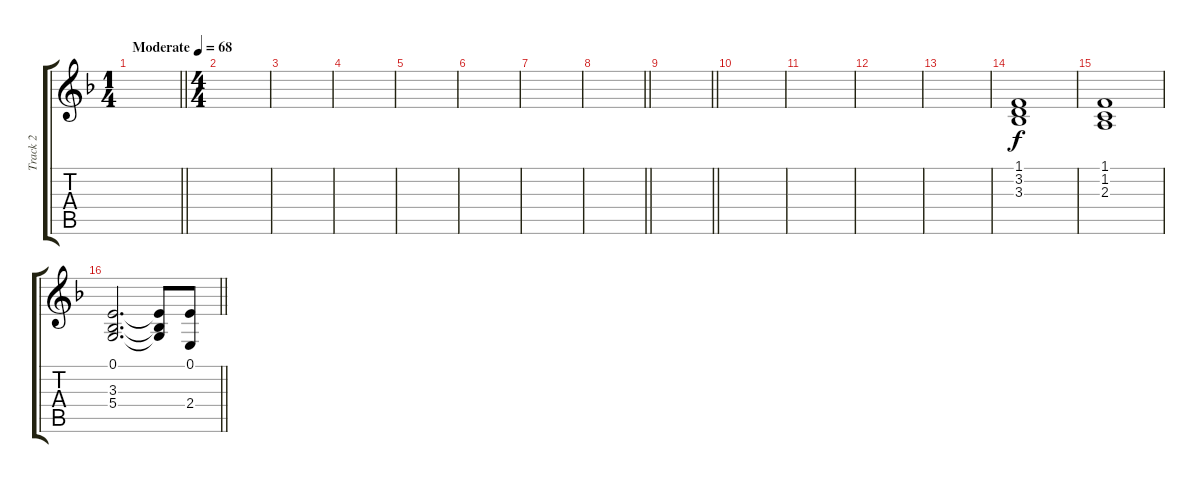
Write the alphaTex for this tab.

\track ("Track 2" "Track 2") {instrument choiraahs}
\staff {score tabs}
\tuning (E4 B3 G3 D3 A2 E2) {hide}
\ts (1 4)
\tempo (68 "Moderate")
\clef g2
\barLineRight lightlight
\ks f
|
\ts (4 4)
|
|
|
|
|
|
\barLineRight lightlight
|
\barLineRight lightlight
|
|
|
|
|
(1.1 3.2 3.3).1 |
(1.1 1.2 2.3).1 |
\barLineRight lightlight
(0.1 3.3 5.4).2{d} (0.1{t} 3.3{t} 5.4{t}).8 (0.1 2.4).8
